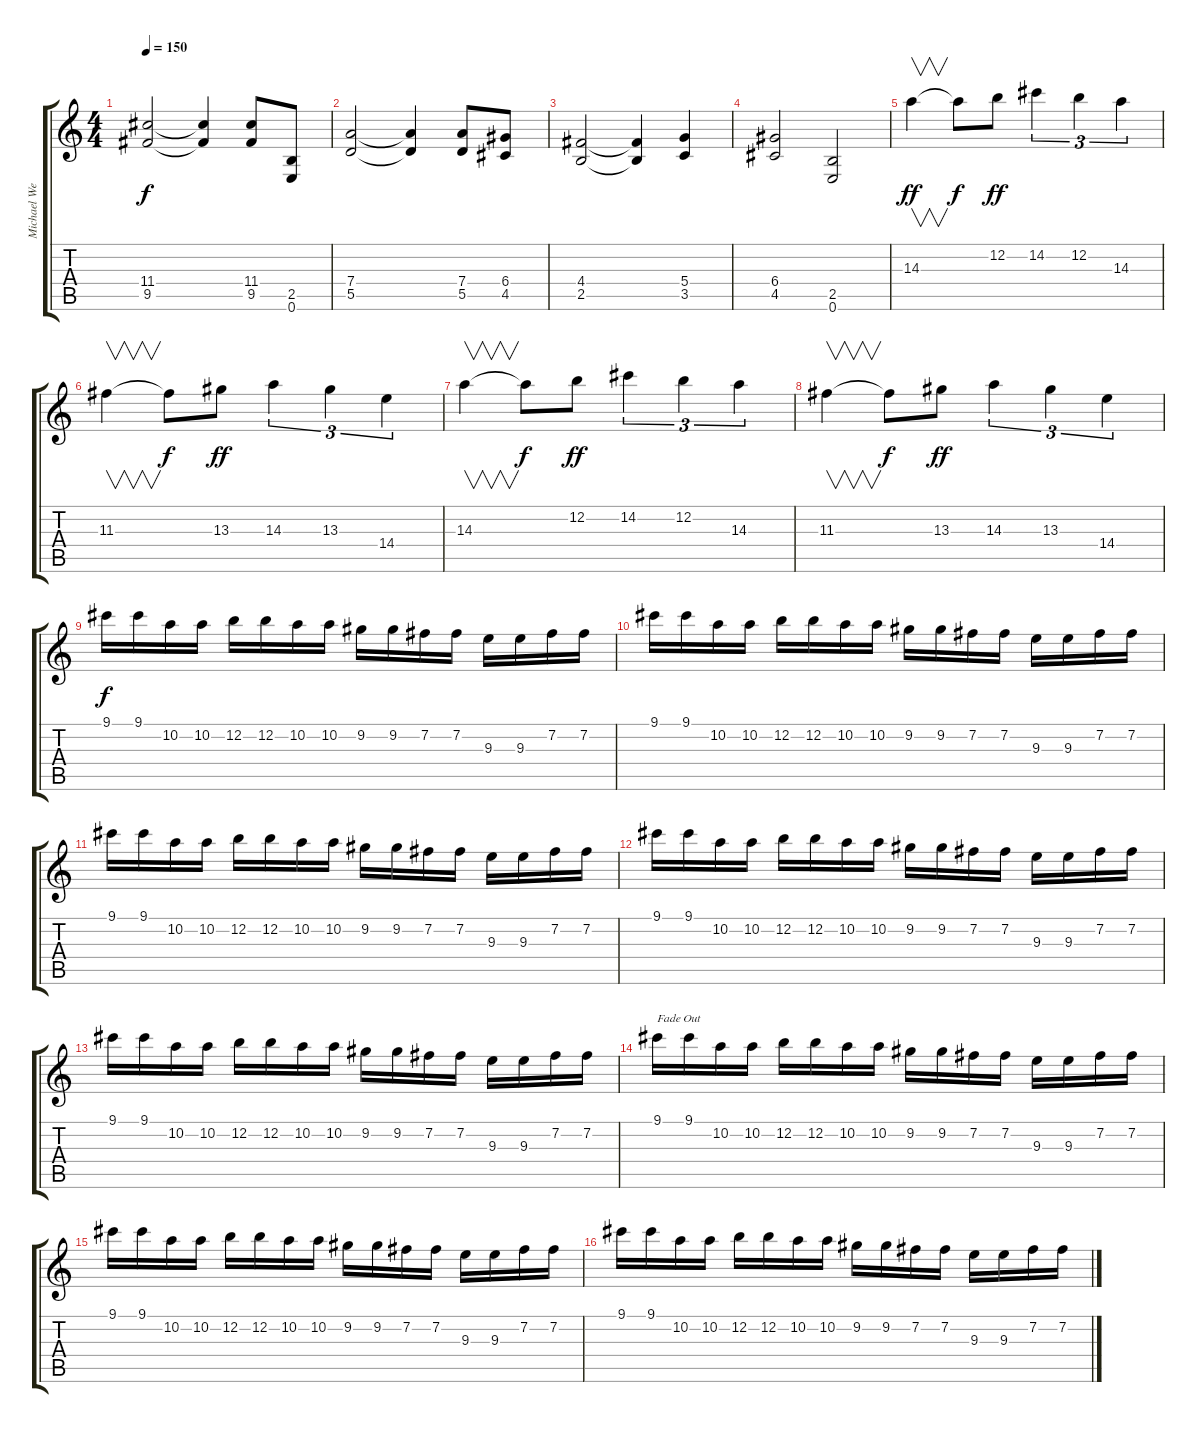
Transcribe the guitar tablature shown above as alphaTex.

\track ("Michael Weikath(Guitar)" "Michael We") {instrument overdrivenguitar}
\staff {score tabs}
\tuning (E4 B3 G3 D3 A2 E2) {hide}
\ts (4 4)
\tempo 150
\clef g2
\ks c
(11.4 9.5).2{dy f} (11.4{t} 9.5{t}).4 (11.4 9.5).8 (2.5 0.6).8 |
(7.4 5.5).2 (7.4{t} 5.5{t}).4 (7.4 5.5).8 (6.4 4.5).8 |
(4.4 2.5).2 (4.4{t} 2.5{t}).4 (5.4 3.5).4 |
(6.4 4.5).2 (2.5 0.6).2 |
14.3.4{v dy ff volume 16 balance 7} 14.3{t}.8{dy f} 12.2.8{dy ff} 14.2.4{tu (3 2)} 12.2.4{tu (3 2)} 14.3.4{tu (3 2)} |
11.3.4{v} 11.3{t}.8{dy f} 13.3.8{dy ff} 14.3.4{tu (3 2)} 13.3.4{tu (3 2)} 14.4.4{tu (3 2)} |
14.3.4{v} 14.3{t}.8{dy f} 12.2.8{dy ff} 14.2.4{tu (3 2)} 12.2.4{tu (3 2)} 14.3.4{tu (3 2)} |
11.3.4{v} 11.3{t}.8{dy f} 13.3.8{dy ff} 14.3.4{tu (3 2)} 13.3.4{tu (3 2)} 14.4.4{tu (3 2)} |
9.1.16{dy f volume 12} 9.1.16 10.2.16 10.2.16 12.2.16 12.2.16 10.2.16 10.2.16 9.2.16 9.2.16 7.2.16 7.2.16 9.3.16 9.3.16 7.2.16 7.2.16 |
9.1.16 9.1.16 10.2.16 10.2.16 12.2.16 12.2.16 10.2.16 10.2.16 9.2.16 9.2.16 7.2.16 7.2.16 9.3.16 9.3.16 7.2.16 7.2.16 |
9.1.16 9.1.16 10.2.16 10.2.16 12.2.16 12.2.16 10.2.16 10.2.16 9.2.16 9.2.16 7.2.16 7.2.16 9.3.16 9.3.16 7.2.16 7.2.16 |
9.1.16 9.1.16 10.2.16 10.2.16 12.2.16 12.2.16 10.2.16 10.2.16 9.2.16 9.2.16 7.2.16 7.2.16 9.3.16 9.3.16 7.2.16 7.2.16 |
9.1.16 9.1.16 10.2.16 10.2.16 12.2.16 12.2.16 10.2.16 10.2.16 9.2.16 9.2.16 7.2.16 7.2.16 9.3.16 9.3.16 7.2.16 7.2.16 |
9.1.16{txt "Fade Out" volume 14} 9.1.16{volume 14} 10.2.16{volume 14} 10.2.16{volume 14} 12.2.16{volume 13} 12.2.16{volume 13} 10.2.16{volume 13} 10.2.16{volume 13} 9.2.16{volume 13} 9.2.16{volume 12} 7.2.16{volume 12} 7.2.16{volume 12} 9.3.16{volume 12} 9.3.16{volume 12} 7.2.16{volume 12} 7.2.16{volume 12} |
9.1.16{volume 11} 9.1.16{volume 11} 10.2.16{volume 11} 10.2.16{volume 11} 12.2.16{volume 11} 12.2.16{volume 10} 10.2.16{volume 10} 10.2.16{volume 10} 9.2.16{volume 10} 9.2.16{volume 10} 7.2.16{volume 10} 7.2.16{volume 10} 9.3.16{volume 9} 9.3.16{volume 9} 7.2.16{volume 9} 7.2.16{volume 9} |
9.1.16{volume 9} 9.1.16{volume 8} 10.2.16{volume 8} 10.2.16{volume 8} 12.2.16{volume 8} 12.2.16{volume 8} 10.2.16{volume 8} 10.2.16{volume 7} 9.2.16{volume 7} 9.2.16{volume 7} 7.2.16{volume 7} 7.2.16{volume 7} 9.3.16{volume 6} 9.3.16{volume 6} 7.2.16{volume 6} 7.2.16{volume 6}
